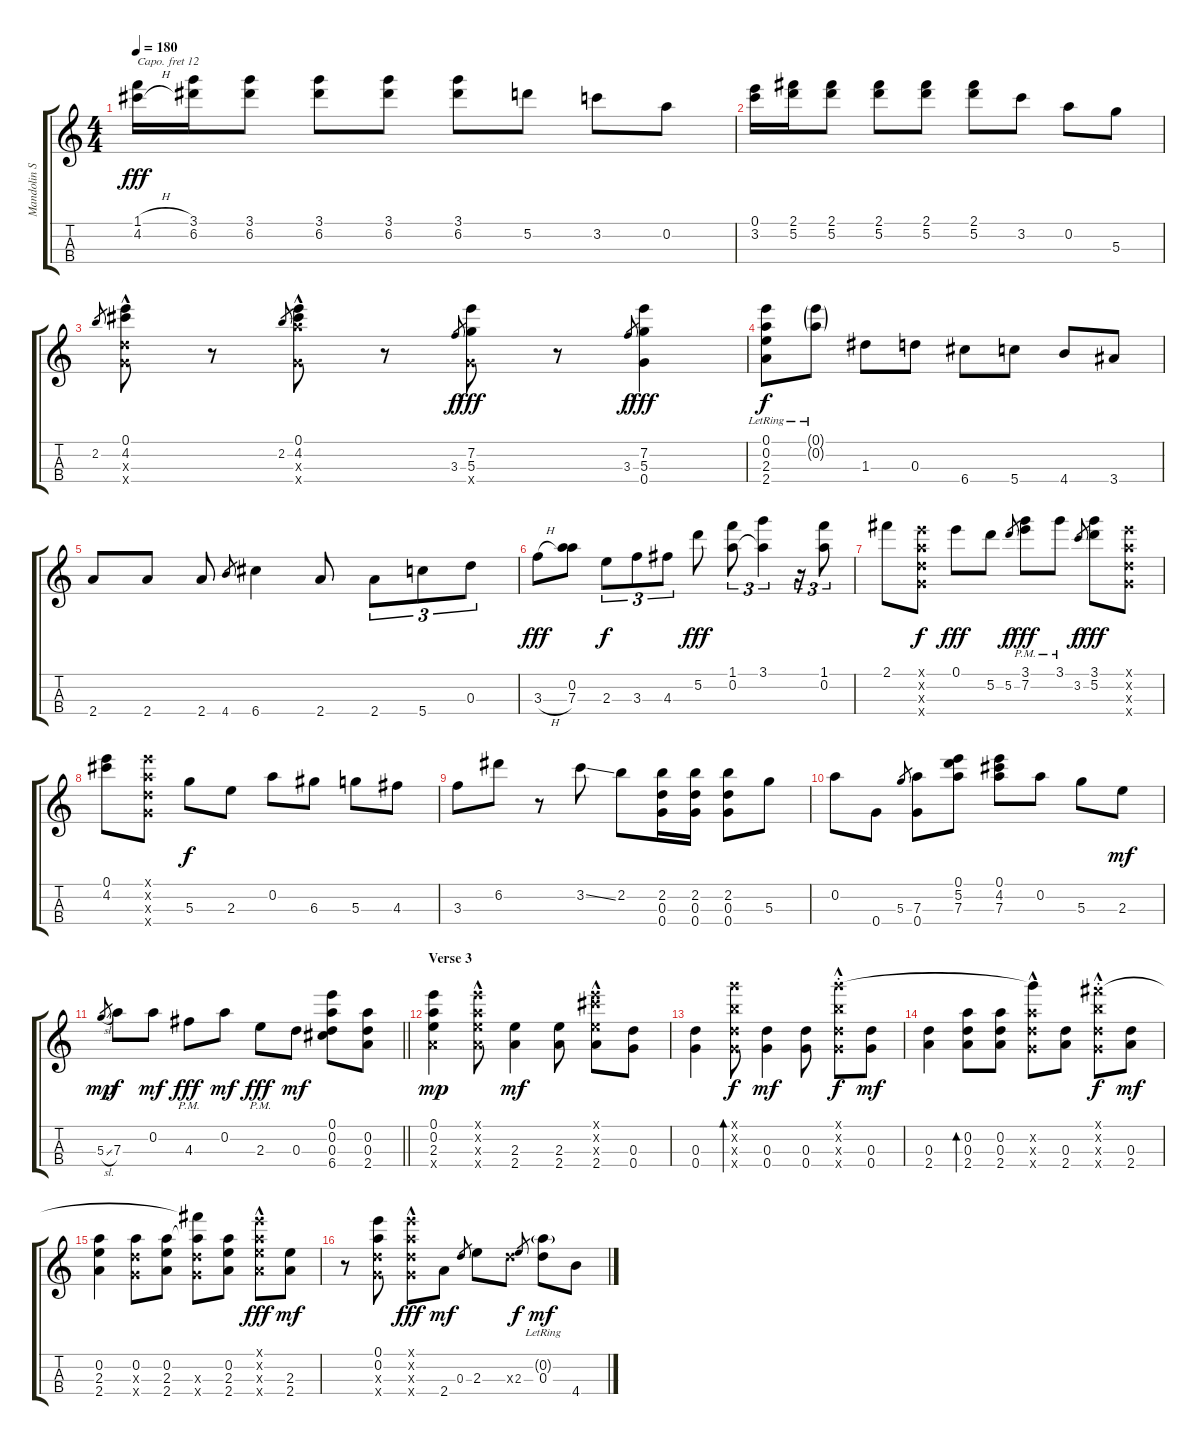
\track ("Mandolin Sound" "Mandolin S") {instrument acousticguitarsteel}
\staff {score tabs}
\capo 12
\tuning (E4 A3 D3 G2) {hide}
\ts (4 4)
\tempo 180
\clef g2
\ks aminor
(1.1{h} 4.2{h}).16{dy fff} (3.1 6.2).16 (3.1 6.2).8 (3.1 6.2).8 (3.1 6.2).8 (3.1 6.2).8 5.2.8 3.2.8 0.2.8 |
(0.1 3.2).16 (2.1 5.2).16 (2.1 5.2).8 (2.1 5.2).8 (2.1 5.2).8 (2.1 5.2).8 3.2.8 0.2.8 5.3.8 |
2.2.8{gr} (0.1 4.2 0.3{x} 0.4{hac x}).8 r.8 2.2.8{gr} (0.1 4.2 7.3{hac x} 0.4{hac x}).8 r.8 3.3.8{gr dy f} (7.2 5.3 0.4{x}).8{dy fff} r.8 3.3.8{gr dy f} (7.2 5.3 0.4).4{dy fff} |
(0.1{lr} 0.2{lr} 2.3{lr} 2.4{lr}).8{dy f} (0.1{g lr} 0.2{g lr}).8 1.3.8 0.3.8 6.4.8 5.4.8 4.4.8 3.4.8 |
2.4.8 2.4.8 2.4.8 4.4.8{gr} 6.4.4 2.4.8 2.4.8{tu (3 2)} 5.4.8{tu (3 2)} 0.3.8{tu (3 2)} |
3.3{h}.8{dy fff} (0.2 7.3).8 2.3.8{tu (3 2) dy f} 3.3.8{tu (3 2)} 4.3.8{tu (3 2)} 5.2.8{dy fff} (1.1 0.2).8{tu (3 2)} (3.1 0.2{t}).4{tu (3 2)} r.16{tu (3 2)} (1.1 0.2).8{tu (3 2)} |
2.1.8 (0.1{x} 0.2{x} 0.3{x} 0.4{x}).8{dy f} 0.1.8{dy fff} 5.2.8 5.2.8{gr dy f} (3.1{pm} 7.2).8{dy fff} 3.1{pm}.8 3.2.8{gr dy f} (3.1 5.2).8{dy fff} (0.1{x} 0.2{x} 0.3{x} 0.4{x}).8 |
(0.1 4.2).8 (0.1{x} 0.2{x} 0.3{x} 0.4{x}).8 5.3.8{dy f} 2.3.8 0.2.8 6.3.8 5.3.8 4.3.8 |
3.3.8 6.2.8 r.8 3.2{ss}.8 2.2.8 (2.2 0.3 0.4).16 (2.2 0.3 0.4).16 (2.2 0.3 0.4).8 5.3.8 |
0.2.8 0.4.8 5.3.8{gr} (7.3 0.4).8 (0.1 5.2 7.3).8 (0.1 4.2 7.3).8 0.2.8 5.3.8 2.3.8{dy mf} |
\barLineRight lightlight
5.3{sl}.8{gr dy mp} 7.3.8{dy f} 0.2.8{dy mf} 4.3{pm}.8{dy fff} 0.2.8{dy mf} 2.3{pm}.8{dy fff} 0.3.8{dy mf} (0.1 0.2 0.3 6.4).8 (0.2 0.3 2.4).8 |
\section ("" "Verse 3")
(0.1 0.2 2.3 2.4{x}).4{dy mp} (0.1{hac x} 0.2{hac x} 2.3{hac x} 2.4{hac x}).8 (2.3 2.4).4{dy mf} (2.3 2.4).8 (0.1{hac x} 4.2{hac x} 2.3{hac x} 2.4{hac}).8 (0.3 0.4).8 |
(0.3 0.4).4 (3.1{x} 2.2{x} 0.3{x} 0.4{x}).8{bd 120 dy f} (0.3 0.4).4{dy mf} (0.3 0.4).8 (3.1{st x} 2.2{hac x} 0.3{hac x} 0.4{hac x}).8{dy f} (0.3 0.4).8{dy mf} |
(0.3 2.4).4 (0.2 0.3 2.4).8{bd 120} (0.2 0.3 2.4).8 (3.1{t} 0.2{hac x} 0.3{hac x} 0.4{hac x}).8 (0.3 2.4).8 (2.1{st x} 2.2{hac x} 0.3{hac x} 0.4{hac x}).8{dy f} (0.3 2.4).8{dy mf} |
(0.2 2.3 2.4).4 (0.2 0.3{x} 0.4{x}).8 (0.2 2.3 2.4).8 (2.1{t} 0.2{t} 0.3{x} 0.4{x}).8 (0.2 2.3 2.4).8 (0.1{hac x} 0.2{hac x} 2.3{hac x} 2.4{hac x}).8{dy fff} (2.3 2.4).8{dy mf} |
r.8 (0.1 0.2 0.3{x} 0.4{x}).8 (0.1{hac x} 0.2{hac x} 0.3{hac x} 0.4{hac x}).8{dy fff} 2.4.8{dy mf} 0.3.8{gr} 2.3.8 0.3{x}.8 2.3.8{gr dy f} (0.2{g lr} 0.3).8{dy mf} 4.4.8
